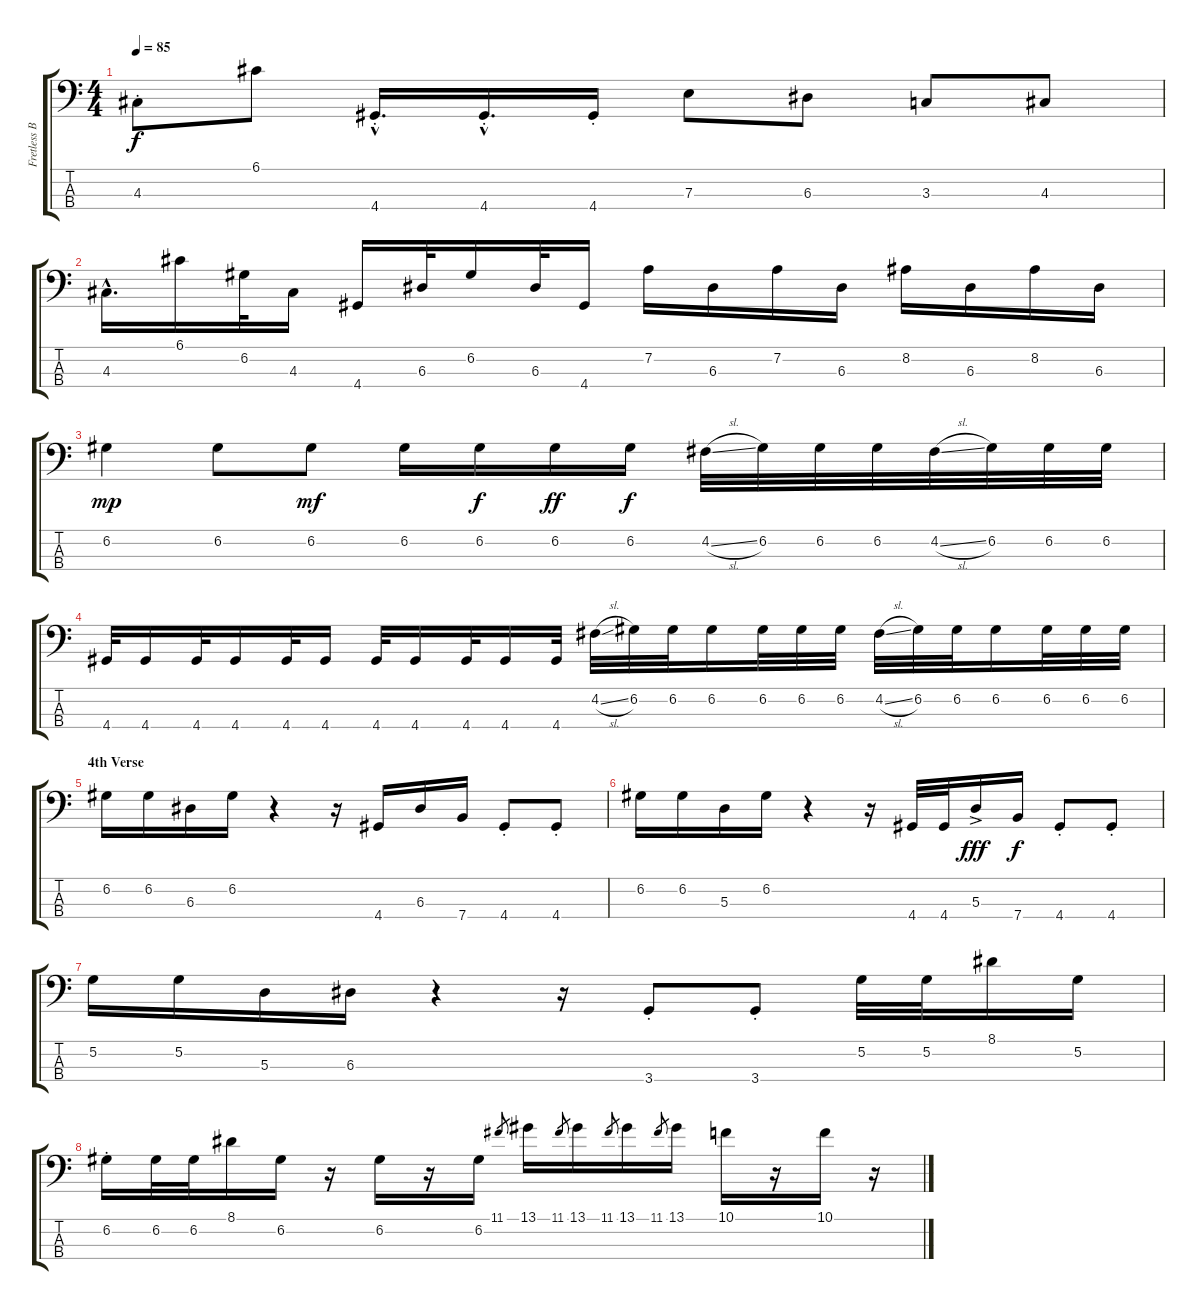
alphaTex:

\track ("Fretless Bass" "Fretless B") {instrument fretlessbass}
\staff {score tabs}
\tuning (G2 D2 A1 E1) {hide}
\ts (4 4)
\tempo 85
\clef f4
\ks c
4.3{st}.8{dy f} 6.1.8 4.4{hac st}.16{d} 4.4{hac st}.16{d} 4.4{st}.16 7.3.8 6.3.8 3.3.8 4.3.8 |
4.3{hac}.16{d} 6.1.16 6.2.32 4.3.16 4.4.16 6.3.32 6.2.16 6.3.32 4.4.16 7.2.16 6.3.16 7.2.16 6.3.16 8.2.16 6.3.16 8.2.16 6.3.16 |
6.2.4{dy mp} 6.2.8 6.2.8{dy mf} 6.2.16 6.2.16{dy f} 6.2.16{dy ff} 6.2.16{dy f} 4.2{sl}.32 6.2.32 6.2.32 6.2.32 4.2{sl}.32 6.2.32 6.2.32 6.2.32 |
4.4.32 4.4.16 4.4.32 4.4.16 4.4.32 4.4.16 4.4.32 4.4.16 4.4.32 4.4.16 4.4.32 4.2{sl}.32 6.2.32 6.2.32 6.2.16 6.2.32 6.2.32 6.2.32 4.2{sl}.32 6.2.32 6.2.32 6.2.16 6.2.32 6.2.32 6.2.32 |
\section ("" "4th Verse")
6.2.16 6.2.16 6.3.16 6.2.16 r.4 r.16 4.4.16 6.3.16 7.4.16 4.4{st}.8 4.4{st}.8 |
6.2.16 6.2.16 5.3.16 6.2.16 r.4 r.16 4.4.32 4.4.32 5.3{ac}.16{dy fff} 7.4.16{dy f} 4.4{st}.8 4.4{st}.8 |
5.2.16 5.2.16 5.3.16 6.3.16 r.4 r.16 3.4{st}.8 3.4{st}.8 5.2.32 5.2.32 8.1.16 5.2.16 |
6.2{st}.16 6.2.32 6.2.32 8.1.16 6.2.16 r.16 6.2.16 r.16 6.2.16 11.1.8{gr} 13.1.16 11.1.8{gr} 13.1.16 11.1.8{gr} 13.1.16 11.1.8{gr} 13.1.16 10.1.16 r.16 10.1.16 r.16
